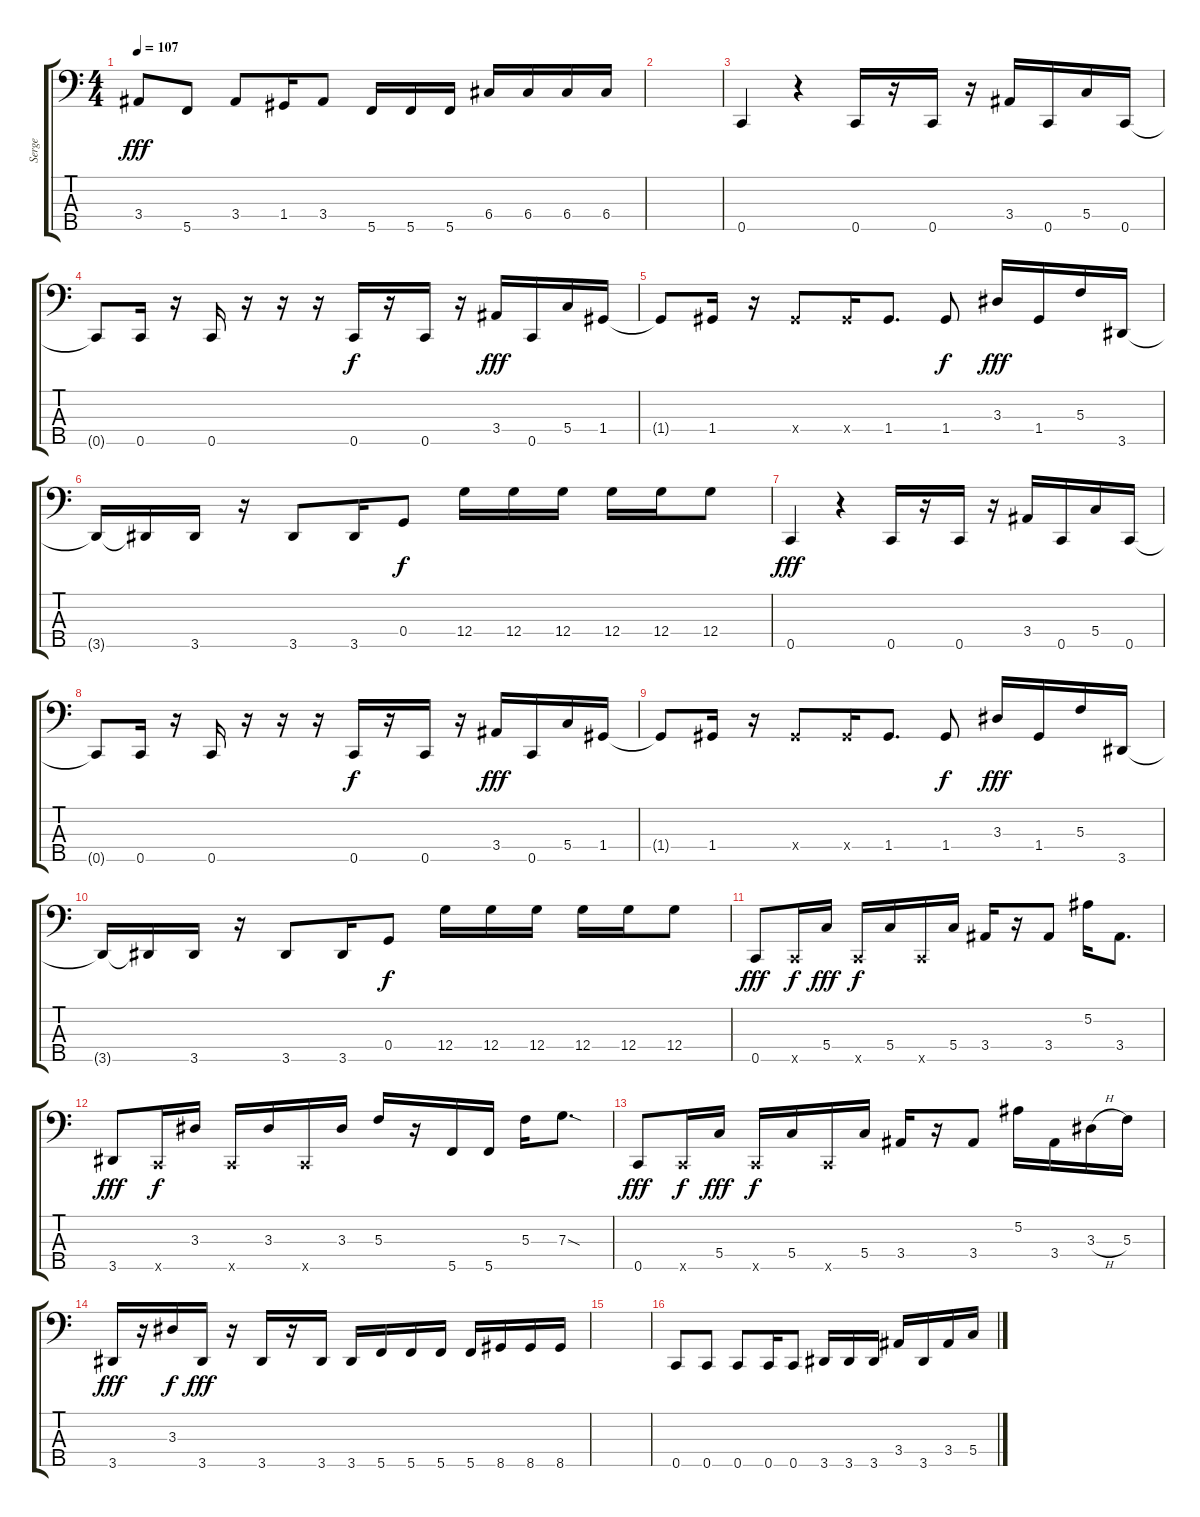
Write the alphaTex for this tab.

\track ("Serge" "Serge") {instrument electricbasspick}
\staff {score tabs}
\tuning (Bb2 F2 C2 G1 C1) {hide}
\ts (4 4)
\tempo 107
\clef f4
\ks c
3.4.8{dy fff} 5.5.8 3.4.8 1.4.16 3.4.8 5.5.16 5.5.16 5.5.16 6.4.16 6.4.16 6.4.16 6.4.16 |
|
0.5.4 r.4 0.5.16 r.16 0.5.16 r.16 3.4.16 0.5.16 5.4.16 0.5.16 |
0.5{t}.8 0.5.16 r.16 0.5.16 r.16 r.16 r.16 0.5.16{dy f} r.16 0.5.16 r.16 3.4.16{dy fff} 0.5.16 5.4.16 1.4.16 |
1.4{t}.8 1.4.16 r.16 1.4{x}.8 1.4{x}.16 1.4.8{d} 1.4.8{dy f} 3.3.16{dy fff} 1.4.16 5.3.16 3.5.16 |
3.5{t}.16 3.5{t}.16 3.5.16 r.16 3.5.8 3.5.16 0.4.8{dy f} 12.4.16 12.4.16 12.4.16 12.4.16 12.4.16 12.4.8 |
0.5.4{dy fff} r.4 0.5.16 r.16 0.5.16 r.16 3.4.16 0.5.16 5.4.16 0.5.16 |
0.5{t}.8 0.5.16 r.16 0.5.16 r.16 r.16 r.16 0.5.16{dy f} r.16 0.5.16 r.16 3.4.16{dy fff} 0.5.16 5.4.16 1.4.16 |
1.4{t}.8 1.4.16 r.16 1.4{x}.8 1.4{x}.16 1.4.8{d} 1.4.8{dy f} 3.3.16{dy fff} 1.4.16 5.3.16 3.5.16 |
3.5{t}.16 3.5{t}.16 3.5.16 r.16 3.5.8 3.5.16 0.4.8{dy f} 12.4.16 12.4.16 12.4.16 12.4.16 12.4.16 12.4.8 |
0.5.8{dy fff} 0.5{x}.16{dy f} 5.4.16{dy fff} 0.5{x}.16{dy f} 5.4.16 0.5{x}.16 5.4.16 3.4.16 r.16 3.4.8 5.2.16 3.4.8{d} |
3.5.8{dy fff} 0.5{x}.16{dy f} 3.3.16 0.5{x}.16 3.3.16 0.5{x}.16 3.3.16 5.3.16 r.16 5.5.16 5.5.16 5.3.16 7.3{sod}.8{d} |
0.5.8{dy fff} 0.5{x}.16{dy f} 5.4.16{dy fff} 0.5{x}.16{dy f} 5.4.16 0.5{x}.16 5.4.16 3.4.16 r.16 3.4.8 5.2.16 3.4.16 3.3{h}.16 5.3.16 |
3.5.16{dy fff} r.16 3.3.16{dy f} 3.5.16{dy fff} r.16 3.5.16 r.16 3.5.16 3.5.16 5.5.16 5.5.16 5.5.16 5.5.16 8.5.16 8.5.16 8.5.16 |
|
0.5.8 0.5.8 0.5.8 0.5.16 0.5.8 3.5.16 3.5.16 3.5.16 3.4.16 3.5.16 3.4.16 5.4.16
